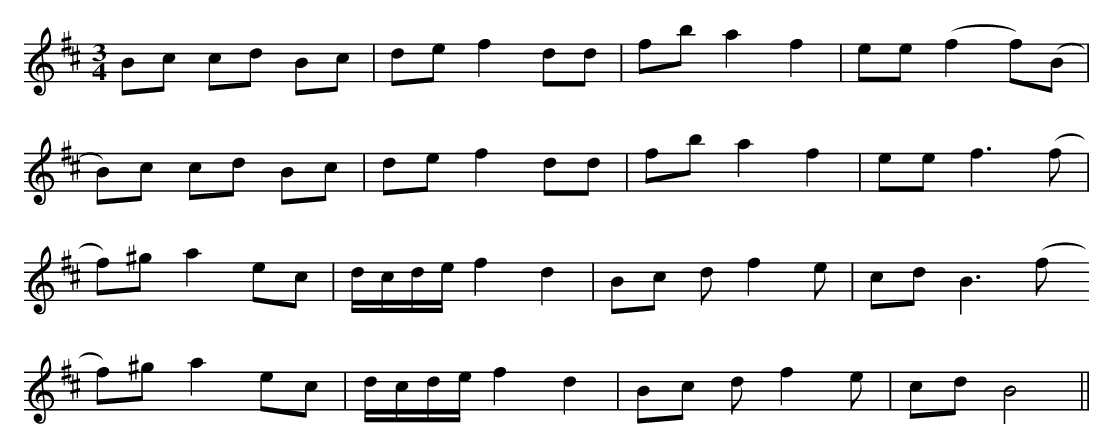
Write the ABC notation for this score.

X:1
M:3/4
K:Bmin
Bc cd Bc|de f2 dd|fb a2 f2|ee (f2 f)(B|
B)c cd Bc|de f2 dd|fb a2 f2|ee f3(f|
f)^g a2 ec|d/c/d/e/ f2 d2|Bc df2e|cd B3 (f
f)^g a2 ec|d/c/d/e/ f2 d2|Bc df2e|cd B4||
